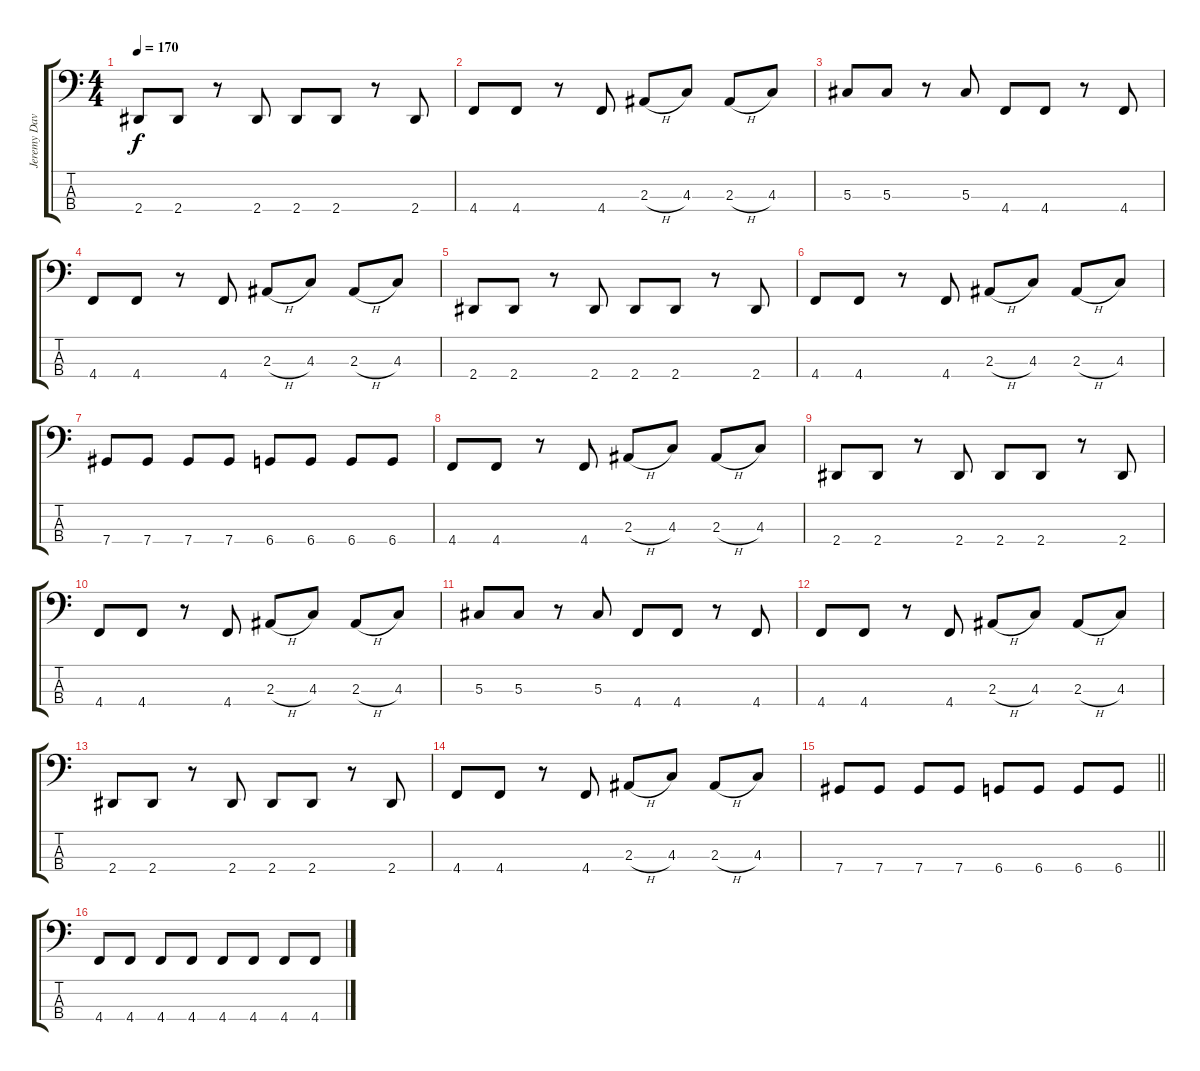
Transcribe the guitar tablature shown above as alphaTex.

\track ("Jeremy Davis (Bass)" "Jeremy Dav") {instrument electricbassfinger}
\staff {score tabs}
\tuning (Gb2 Db2 Ab1 Db1) {hide}
\ts (4 4)
\tempo 170
\clef f4
\ks c
2.4.8{dy f} 2.4.8 r.8 2.4.8 2.4.8 2.4.8 r.8 2.4.8 |
4.4.8 4.4.8 r.8 4.4.8 2.3{h}.8 4.3.8 2.3{h}.8 4.3.8 |
5.3.8 5.3.8 r.8 5.3.8 4.4.8 4.4.8 r.8 4.4.8 |
4.4.8 4.4.8 r.8 4.4.8 2.3{h}.8 4.3.8 2.3{h}.8 4.3.8 |
2.4.8 2.4.8 r.8 2.4.8 2.4.8 2.4.8 r.8 2.4.8 |
4.4.8 4.4.8 r.8 4.4.8 2.3{h}.8 4.3.8 2.3{h}.8 4.3.8 |
7.4.8 7.4.8 7.4.8 7.4.8 6.4.8 6.4.8 6.4.8 6.4.8 |
4.4.8 4.4.8 r.8 4.4.8 2.3{h}.8 4.3.8 2.3{h}.8 4.3.8 |
2.4.8 2.4.8 r.8 2.4.8 2.4.8 2.4.8 r.8 2.4.8 |
4.4.8 4.4.8 r.8 4.4.8 2.3{h}.8 4.3.8 2.3{h}.8 4.3.8 |
5.3.8 5.3.8 r.8 5.3.8 4.4.8 4.4.8 r.8 4.4.8 |
4.4.8 4.4.8 r.8 4.4.8 2.3{h}.8 4.3.8 2.3{h}.8 4.3.8 |
2.4.8 2.4.8 r.8 2.4.8 2.4.8 2.4.8 r.8 2.4.8 |
4.4.8 4.4.8 r.8 4.4.8 2.3{h}.8 4.3.8 2.3{h}.8 4.3.8 |
\barLineRight lightlight
7.4.8 7.4.8 7.4.8 7.4.8 6.4.8 6.4.8 6.4.8 6.4.8 |
4.4.8 4.4.8 4.4.8 4.4.8 4.4.8 4.4.8 4.4.8 4.4.8
